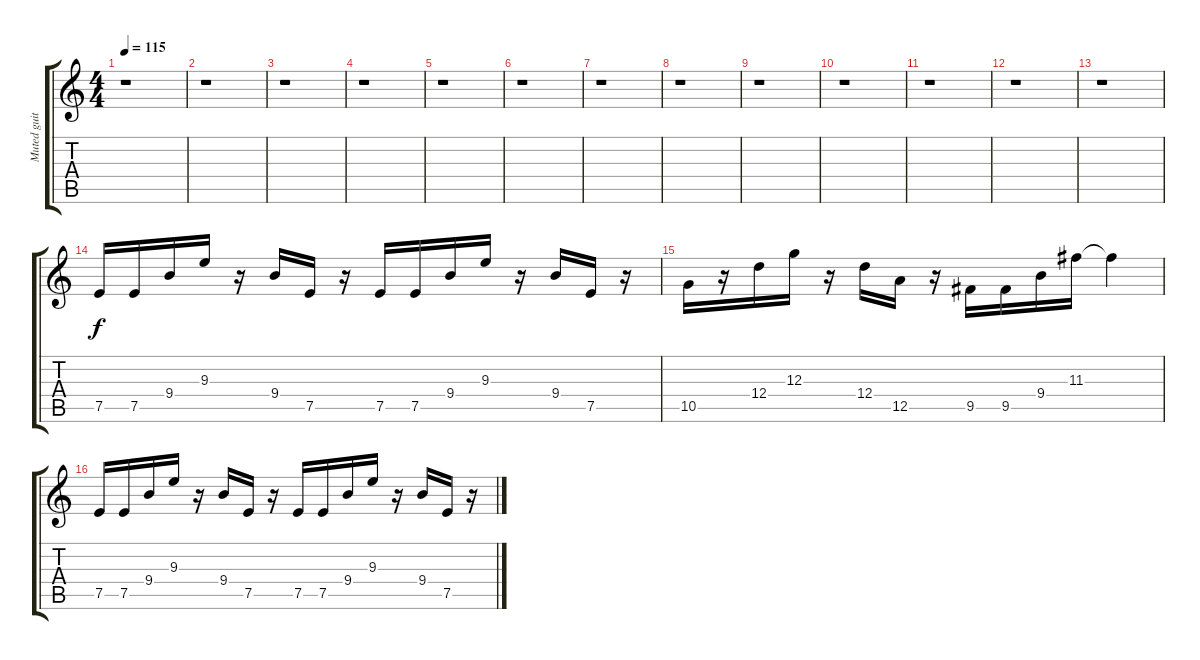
\track ("Muted guitar" "Muted guit") {instrument electricguitarmuted}
\staff {score tabs}
\tuning (E4 B3 G3 D3 A2 D2) {hide}
\ts (4 4)
\tempo 115
\clef g2
\ks c
r.1{dy f} |
r.1 |
r.1 |
r.1 |
r.1 |
r.1 |
r.1 |
r.1 |
r.1 |
r.1 |
r.1 |
r.1 |
r.1 |
7.5.16 7.5.16 9.4.16 9.3.16 r.16 9.4.16 7.5.16 r.16 7.5.16 7.5.16 9.4.16 9.3.16 r.16 9.4.16 7.5.16 r.16 |
10.5.16 r.16 12.4.16 12.3.16 r.16 12.4.16 12.5.16 r.16 9.5.16 9.5.16 9.4.16 11.3.16 11.3{t}.4 |
7.5.16 7.5.16 9.4.16 9.3.16 r.16 9.4.16 7.5.16 r.16 7.5.16 7.5.16 9.4.16 9.3.16 r.16 9.4.16 7.5.16 r.16
